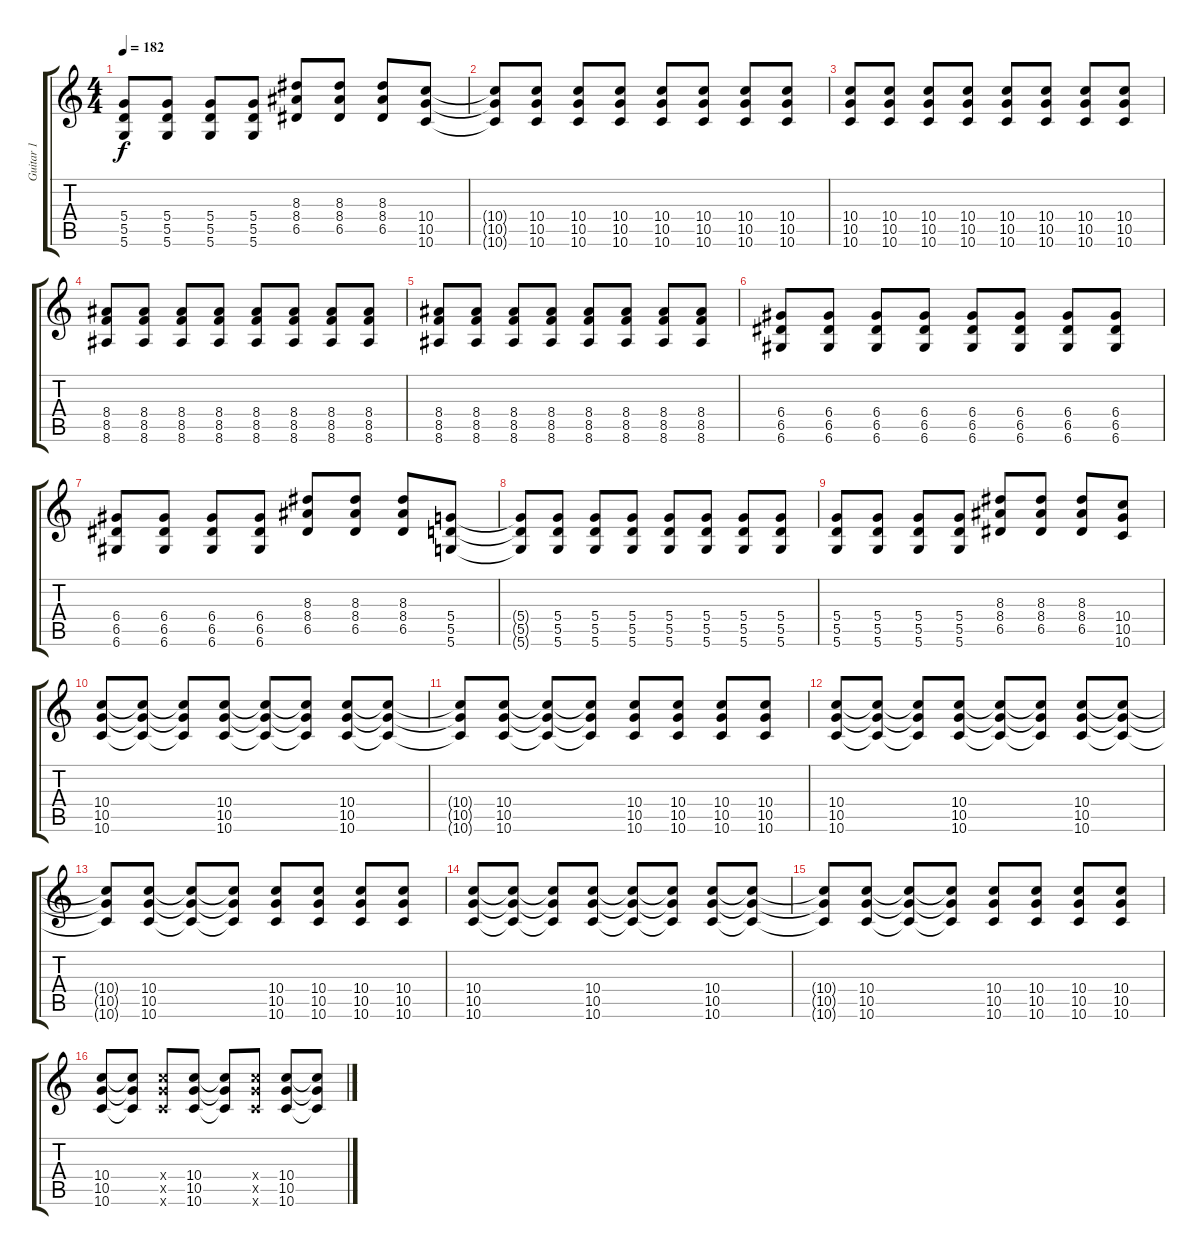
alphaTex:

\track ("Guitar 1" "Guitar 1") {instrument distortionguitar}
\staff {score tabs}
\tuning (E4 B3 G3 D3 A2 D2) {hide}
\ts (4 4)
\tempo 182
\clef g2
\ks c
(5.4 5.5 5.6).8{dy f} (5.4 5.5 5.6).8 (5.4 5.5 5.6).8 (5.4 5.5 5.6).8 (8.3 8.4 6.5).8 (8.3 8.4 6.5).8 (8.3 8.4 6.5).8 (10.4 10.5 10.6).8 |
(10.4{t} 10.5{t} 10.6{t}).8 (10.4 10.5 10.6).8 (10.4 10.5 10.6).8 (10.4 10.5 10.6).8 (10.4 10.5 10.6).8 (10.4 10.5 10.6).8 (10.4 10.5 10.6).8 (10.4 10.5 10.6).8 |
(10.4 10.5 10.6).8 (10.4 10.5 10.6).8 (10.4 10.5 10.6).8 (10.4 10.5 10.6).8 (10.4 10.5 10.6).8 (10.4 10.5 10.6).8 (10.4 10.5 10.6).8 (10.4 10.5 10.6).8 |
(8.4 8.5 8.6).8 (8.4 8.5 8.6).8 (8.4 8.5 8.6).8 (8.4 8.5 8.6).8 (8.4 8.5 8.6).8 (8.4 8.5 8.6).8 (8.4 8.5 8.6).8 (8.4 8.5 8.6).8 |
(8.4 8.5 8.6).8 (8.4 8.5 8.6).8 (8.4 8.5 8.6).8 (8.4 8.5 8.6).8 (8.4 8.5 8.6).8 (8.4 8.5 8.6).8 (8.4 8.5 8.6).8 (8.4 8.5 8.6).8 |
(6.4 6.5 6.6).8 (6.4 6.5 6.6).8 (6.4 6.5 6.6).8 (6.4 6.5 6.6).8 (6.4 6.5 6.6).8 (6.4 6.5 6.6).8 (6.4 6.5 6.6).8 (6.4 6.5 6.6).8 |
(6.4 6.5 6.6).8 (6.4 6.5 6.6).8 (6.4 6.5 6.6).8 (6.4 6.5 6.6).8 (8.3 8.4 6.5).8 (8.3 8.4 6.5).8 (8.3 8.4 6.5).8 (5.4 5.5 5.6).8 |
(5.4{t} 5.5{t} 5.6{t}).8 (5.4 5.5 5.6).8 (5.4 5.5 5.6).8 (5.4 5.5 5.6).8 (5.4 5.5 5.6).8 (5.4 5.5 5.6).8 (5.4 5.5 5.6).8 (5.4 5.5 5.6).8 |
(5.4 5.5 5.6).8 (5.4 5.5 5.6).8 (5.4 5.5 5.6).8 (5.4 5.5 5.6).8 (8.3 8.4 6.5).8 (8.3 8.4 6.5).8 (8.3 8.4 6.5).8 (10.4 10.5 10.6).8 |
(10.4 10.5 10.6).8 (10.4{t} 10.5{t} 10.6{t}).8 (10.4{t} 10.5{t} 10.6{t}).8 (10.4 10.5 10.6).8 (10.4{t} 10.5{t} 10.6{t}).8 (10.4{t} 10.5{t} 10.6{t}).8 (10.4 10.5 10.6).8 (10.4{t} 10.5{t} 10.6{t}).8 |
(10.4{t} 10.5{t} 10.6{t}).8 (10.4 10.5 10.6).8 (10.4{t} 10.5{t} 10.6{t}).8 (10.4{t} 10.5{t} 10.6{t}).8 (10.4 10.5 10.6).8 (10.4 10.5 10.6).8 (10.4 10.5 10.6).8 (10.4 10.5 10.6).8 |
(10.4 10.5 10.6).8 (10.4{t} 10.5{t} 10.6{t}).8 (10.4{t} 10.5{t} 10.6{t}).8 (10.4 10.5 10.6).8 (10.4{t} 10.5{t} 10.6{t}).8 (10.4{t} 10.5{t} 10.6{t}).8 (10.4 10.5 10.6).8 (10.4{t} 10.5{t} 10.6{t}).8 |
(10.4{t} 10.5{t} 10.6{t}).8 (10.4 10.5 10.6).8 (10.4{t} 10.5{t} 10.6{t}).8 (10.4{t} 10.5{t} 10.6{t}).8 (10.4 10.5 10.6).8 (10.4 10.5 10.6).8 (10.4 10.5 10.6).8 (10.4 10.5 10.6).8 |
(10.4 10.5 10.6).8 (10.4{t} 10.5{t} 10.6{t}).8 (10.4{t} 10.5{t} 10.6{t}).8 (10.4 10.5 10.6).8 (10.4{t} 10.5{t} 10.6{t}).8 (10.4{t} 10.5{t} 10.6{t}).8 (10.4 10.5 10.6).8 (10.4{t} 10.5{t} 10.6{t}).8 |
(10.4{t} 10.5{t} 10.6{t}).8 (10.4 10.5 10.6).8 (10.4{t} 10.5{t} 10.6{t}).8 (10.4{t} 10.5{t} 10.6{t}).8 (10.4 10.5 10.6).8 (10.4 10.5 10.6).8 (10.4 10.5 10.6).8 (10.4 10.5 10.6).8 |
(10.4 10.5 10.6).8 (10.4{t} 10.5{t} 10.6{t}).8 (10.4{x} 10.5{x} 10.6{x}).8 (10.4 10.5 10.6).8 (10.4{t} 10.5{t} 10.6{t}).8 (10.4{x} 10.5{x} 10.6{x}).8 (10.4 10.5 10.6).8 (10.4{t} 10.5{t} 10.6{t}).8
